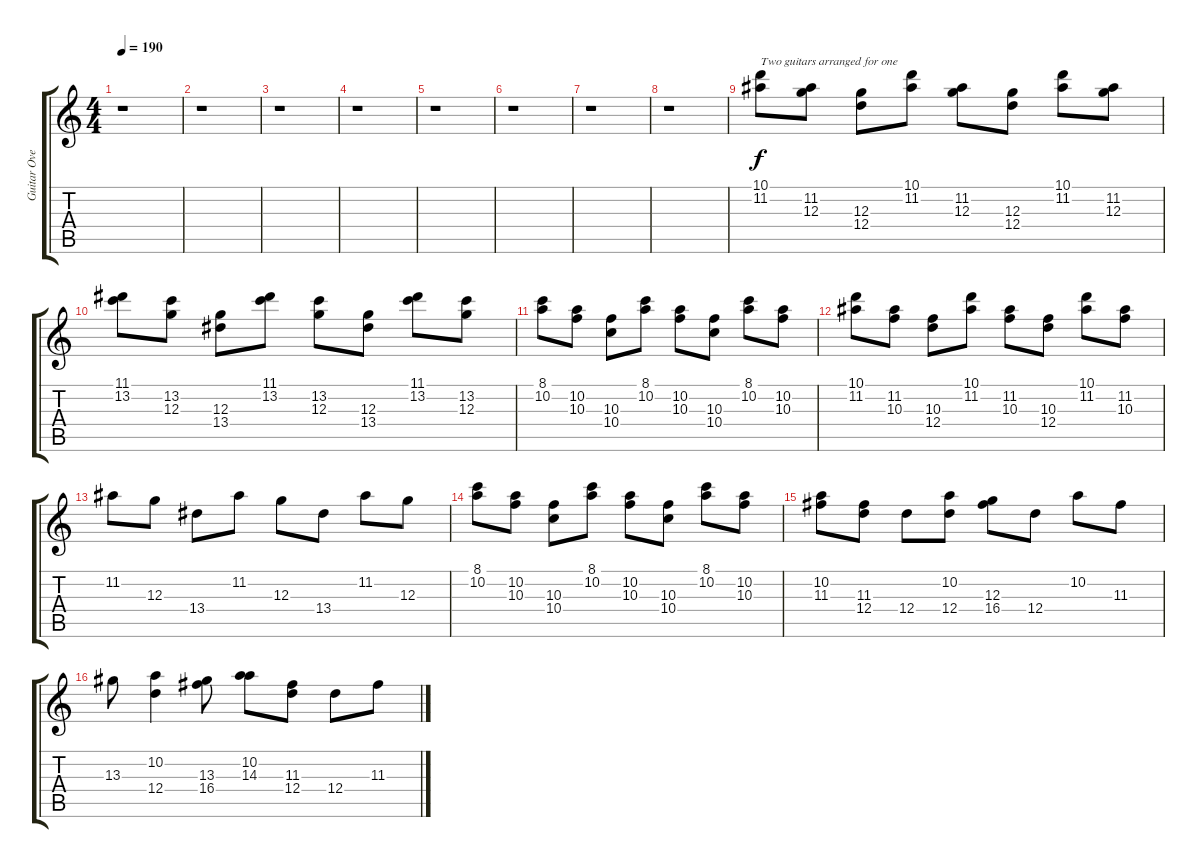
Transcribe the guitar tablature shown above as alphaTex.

\track ("Guitar Overdubs" "Guitar Ove") {instrument overdrivenguitar}
\staff {score tabs}
\tuning (E4 B3 G3 D3 A2 E2) {hide}
\ts (4 4)
\tempo 190
\clef g2
\ks c
r.1{dy f} |
r.1 |
r.1 |
r.1 |
r.1 |
r.1 |
r.1 |
r.1 |
(10.1 11.2).8{txt "Two guitars arranged for one"} (11.2 12.3).8 (12.3 12.4).8 (10.1 11.2).8 (11.2 12.3).8 (12.3 12.4).8 (10.1 11.2).8 (11.2 12.3).8 |
(11.1 13.2).8 (13.2 12.3).8 (12.3 13.4).8 (11.1 13.2).8 (13.2 12.3).8 (12.3 13.4).8 (11.1 13.2).8 (13.2 12.3).8 |
(8.1 10.2).8 (10.2 10.3).8 (10.3 10.4).8 (8.1 10.2).8 (10.2 10.3).8 (10.3 10.4).8 (8.1 10.2).8 (10.2 10.3).8 |
(10.1 11.2).8 (11.2 10.3).8 (10.3 12.4).8 (10.1 11.2).8 (11.2 10.3).8 (10.3 12.4).8 (10.1 11.2).8 (11.2 10.3).8 |
11.2.8 12.3.8 13.4.8 11.2.8 12.3.8 13.4.8 11.2.8 12.3.8 |
(8.1 10.2).8 (10.2 10.3).8 (10.3 10.4).8 (8.1 10.2).8 (10.2 10.3).8 (10.3 10.4).8 (8.1 10.2).8 (10.2 10.3).8 |
(10.2 11.3).8 (11.3 12.4).8 12.4.8 (10.2 12.4).8 (12.3 16.4).8 12.4.8 10.2.8 11.3.8 |
13.3.8 (10.2 12.4).4 (13.3 16.4).8 (10.2 14.3).8 (11.3 12.4).8 12.4.8 11.3.8
